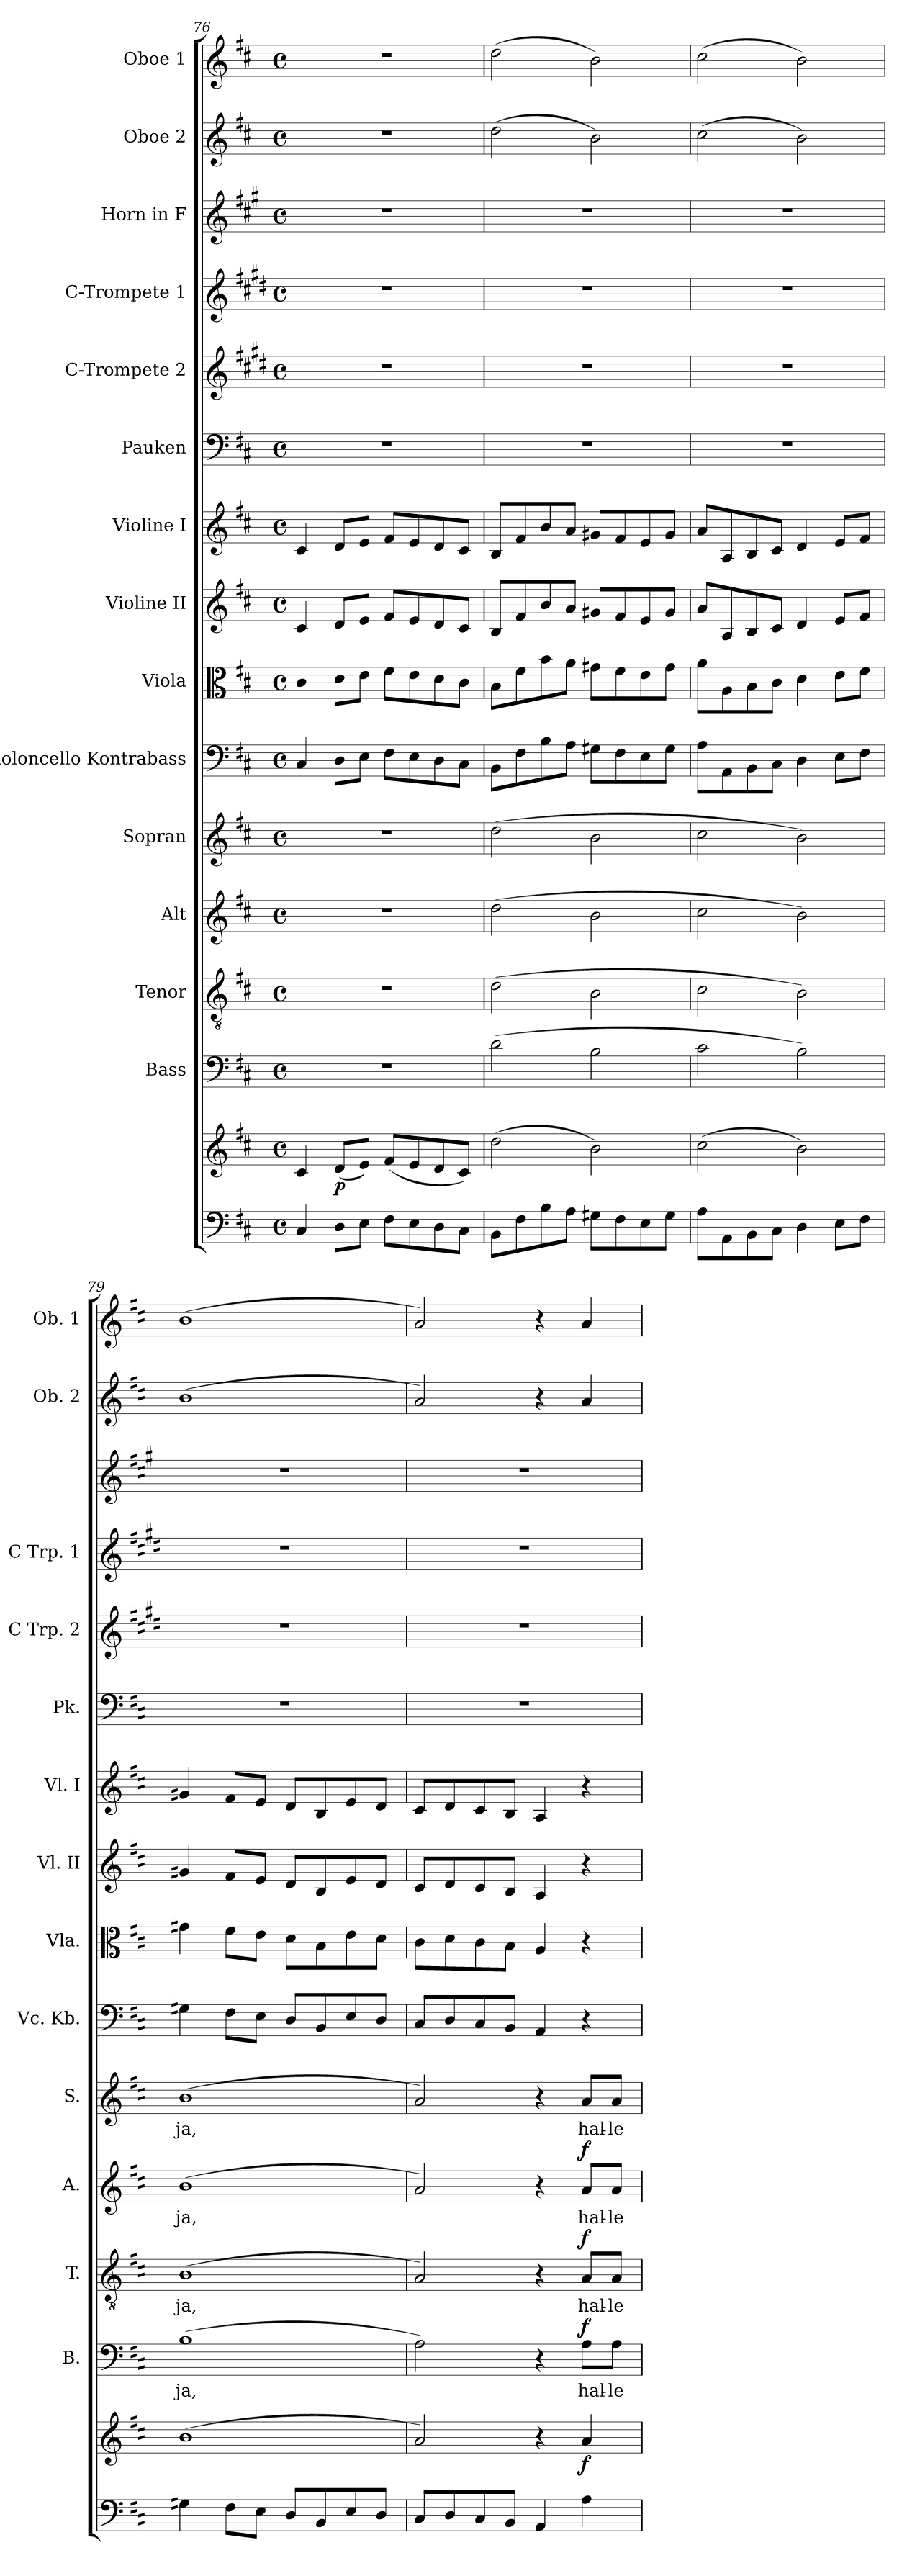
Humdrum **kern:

**kern	**kern	**dynam	**kern	**text	**dynam	**kern	**text	**dynam	**kern	**text	**dynam	**kern	**text	**kern	**kern	**kern	**kern	**kern	**kern	**kern	**kern	**kern	**kern
*part15	*part15	*part15	*part14	*part14	*part14	*part13	*part13	*part13	*part12	*part12	*part12	*part11	*part11	*part10	*part9	*part8	*part7	*part6	*part5	*part4	*part3	*part2	*part1
*staff16	*staff15	*staff15/16	*staff14	*staff14	*staff14	*staff13	*staff13	*staff13	*staff12	*staff12	*staff12	*staff11	*staff11	*staff10	*staff9	*staff8	*staff7	*staff6	*staff5	*staff4	*staff3	*staff2	*staff1
*	*	*	*I"Bass	*	*	*I"Tenor	*	*	*I"Alt	*	*	*I"Sopran	*	*I"Violoncello Kontrabass	*I"Viola	*I"Violine II	*I"Violine I	*I"Pauken	*I"C-Trompete 2	*I"C-Trompete 1	*I"Horn in F	*I"Oboe 2	*I"Oboe 1
*	*	*	*I'B.	*	*	*I'T.	*	*	*I'A.	*	*	*I'S.	*	*I'Vc. Kb.	*I'Vla.	*I'Vl. II	*I'Vl. I	*I'Pk.	*I'C Trp. 2	*I'C Trp. 1	*	*I'Ob. 2	*I'Ob. 1
*clefF4	*clefG2	*	*clefF4	*	*	*clefGv2	*	*	*clefG2	*	*	*clefG2	*	*clefF4	*clefC3	*clefG2	*clefG2	*clefF4	*clefG2	*clefG2	*clefG2	*clefG2	*clefG2
*	*	*	*	*	*	*	*	*	*	*	*	*	*	*ITrd7c12	*	*	*	*	*ITrd1c2	*ITrd1c2	*ITrd4c7	*	*
*k[f#c#]	*k[f#c#]	*	*k[f#c#]	*	*	*k[f#c#]	*	*	*k[f#c#]	*	*	*k[f#c#]	*	*k[f#c#]	*k[f#c#]	*k[f#c#]	*k[f#c#]	*k[f#c#]	*k[f#c#]	*k[f#c#]	*k[f#c#]	*k[f#c#]	*k[f#c#]
*D:	*D:	*	*D:	*	*	*D:	*	*	*D:	*	*	*D:	*	*D:	*D:	*D:	*D:	*D:	*D:	*D:	*D:	*D:	*D:
*M4/4	*M4/4	*	*M4/4	*	*	*M4/4	*	*	*M4/4	*	*	*M4/4	*	*M4/4	*M4/4	*M4/4	*M4/4	*M4/4	*M4/4	*M4/4	*M4/4	*M4/4	*M4/4
*met(c)	*met(c)	*	*met(c)	*	*	*met(c)	*	*	*met(c)	*	*	*met(c)	*	*met(c)	*met(c)	*met(c)	*met(c)	*met(c)	*met(c)	*met(c)	*met(c)	*met(c)	*met(c)
=76	=76	=76	=76	=76	=76	=76	=76	=76	=76	=76	=76	=76	=76	=76	=76	=76	=76	=76	=76	=76	=76	=76	=76
4C#/	4c#/	.	1r	.	.	1r	.	.	1r	.	.	1r	.	4CC#/	4c#\	4c#/	4c#/	1r	1r	1r	1r	1r	1r
!	!	!LO:DY:b	!	!	!	!	!	!	!	!	!	!	!	!	!	!	!	!	!	!	!	!	!
8D\L	(<8d/L	p	.	.	.	.	.	.	.	.	.	.	.	8DD\L	8d\L	8d/L	8d/L	.	.	.	.	.	.
8E\J	8e/J)	.	.	.	.	.	.	.	.	.	.	.	.	8EE\J	8e\J	8e/J	8e/J	.	.	.	.	.	.
8F#\L	(<8f#/L	.	.	.	.	.	.	.	.	.	.	.	.	8FF#\L	8f#\L	8f#/L	8f#/L	.	.	.	.	.	.
8E\	8e/	.	.	.	.	.	.	.	.	.	.	.	.	8EE\	8e\	8e/	8e/	.	.	.	.	.	.
8D\	8d/	.	.	.	.	.	.	.	.	.	.	.	.	8DD\	8d\	8d/	8d/	.	.	.	.	.	.
8C#\J	8c#/J)	.	.	.	.	.	.	.	.	.	.	.	.	8CC#\J	8c#\J	8c#/J	8c#/J	.	.	.	.	.	.
=77	=77	=77	=77	=77	=77	=77	=77	=77	=77	=77	=77	=77	=77	=77	=77	=77	=77	=77	=77	=77	=77	=77	=77
8BB\L	(>2dd\	.	(>2d\	.	.	(>2d\	.	.	(>2dd\	.	.	(>2dd\	.	8BBB\L	8B\L	8B/L	8B/L	1r	1r	1r	1r	(>2dd\	(>2dd\
8F#\	.	.	.	.	.	.	.	.	.	.	.	.	.	8FF#\	8f#\	8f#/	8f#/	.	.	.	.	.	.
8B\	.	.	.	.	.	.	.	.	.	.	.	.	.	8BB\	8b\	8b/	8b/	.	.	.	.	.	.
8A\J	.	.	.	.	.	.	.	.	.	.	.	.	.	8AA\J	8a\J	8a/J	8a/J	.	.	.	.	.	.
8G#X\L	2b\)	.	2B\	.	.	2B\	.	.	2b\	.	.	2b\	.	8GG#X\L	8g#X\L	8g#X/L	8g#X/L	.	.	.	.	2b\)	2b\)
8F#\	.	.	.	.	.	.	.	.	.	.	.	.	.	8FF#\	8f#\	8f#/	8f#/	.	.	.	.	.	.
8E\	.	.	.	.	.	.	.	.	.	.	.	.	.	8EE\	8e\	8e/	8e/	.	.	.	.	.	.
8G#\J	.	.	.	.	.	.	.	.	.	.	.	.	.	8GG#\J	8g#\J	8g#/J	8g#/J	.	.	.	.	.	.
=78	=78	=78	=78	=78	=78	=78	=78	=78	=78	=78	=78	=78	=78	=78	=78	=78	=78	=78	=78	=78	=78	=78	=78
8A\L	(>2cc#\	.	2c#\	.	.	2c#\	.	.	2cc#\	.	.	2cc#\	.	8AA\L	8a\L	8a/L	8a/L	1r	1r	1r	1r	(>2cc#\	(>2cc#\
8AA\	.	.	.	.	.	.	.	.	.	.	.	.	.	8AAA\	8A\	8A/	8A/	.	.	.	.	.	.
8BB\	.	.	.	.	.	.	.	.	.	.	.	.	.	8BBB\	8B\	8B/	8B/	.	.	.	.	.	.
8C#\J	.	.	.	.	.	.	.	.	.	.	.	.	.	8CC#\J	8c#\J	8c#/J	8c#/J	.	.	.	.	.	.
4D\	2b\)	.	2B\)	.	.	2B\)	.	.	2b\)	.	.	2b\)	.	4DD\	4d\	4d/	4d/	.	.	.	.	2b\)	2b\)
8E\L	.	.	.	.	.	.	.	.	.	.	.	.	.	8EE\L	8e\L	8e/L	8e/L	.	.	.	.	.	.
8F#\J	.	.	.	.	.	.	.	.	.	.	.	.	.	8FF#\J	8f#\J	8f#/J	8f#/J	.	.	.	.	.	.
=79	=79	=79	=79	=79	=79	=79	=79	=79	=79	=79	=79	=79	=79	=79	=79	=79	=79	=79	=79	=79	=79	=79	=79
!	!	!	!	!LO:LY:b	!	!	!LO:LY:b	!	!	!LO:LY:b	!	!	!LO:LY:b	!	!	!	!	!	!	!	!	!	!
4G#X\	(>1b	.	(>1B	-ja,	.	(>1B	-ja,	.	(>1b	-ja,	.	(>1b	-ja,	4GG#X\	4g#X\	4g#X/	4g#X/	1r	1r	1r	1r	(>1b	(>1b
8F#\L	.	.	.	.	.	.	.	.	.	.	.	.	.	8FF#\L	8f#\L	8f#/L	8f#/L	.	.	.	.	.	.
8E\J	.	.	.	.	.	.	.	.	.	.	.	.	.	8EE\J	8e\J	8e/J	8e/J	.	.	.	.	.	.
8D/L	.	.	.	.	.	.	.	.	.	.	.	.	.	8DD/L	8d\L	8d/L	8d/L	.	.	.	.	.	.
8BB/	.	.	.	.	.	.	.	.	.	.	.	.	.	8BBB/	8B\	8B/	8B/	.	.	.	.	.	.
8E/	.	.	.	.	.	.	.	.	.	.	.	.	.	8EE/	8e\	8e/	8e/	.	.	.	.	.	.
8D/J	.	.	.	.	.	.	.	.	.	.	.	.	.	8DD/J	8d\J	8d/J	8d/J	.	.	.	.	.	.
=80	=80	=80	=80	=80	=80	=80	=80	=80	=80	=80	=80	=80	=80	=80	=80	=80	=80	=80	=80	=80	=80	=80	=80
8C#/L	2a/)	.	2A\)	.	.	2A/)	.	.	2a/)	.	.	2a/)	.	8CC#/L	8c#\L	8c#/L	8c#/L	1r	1r	1r	1r	2a/)	2a/)
8D/	.	.	.	.	.	.	.	.	.	.	.	.	.	8DD/	8d\	8d/	8d/	.	.	.	.	.	.
8C#/	.	.	.	.	.	.	.	.	.	.	.	.	.	8CC#/	8c#\	8c#/	8c#/	.	.	.	.	.	.
8BB/J	.	.	.	.	.	.	.	.	.	.	.	.	.	8BBB/J	8B\J	8B/J	8B/J	.	.	.	.	.	.
4AA/	4r	.	4r	.	.	4r	.	.	4r	.	.	4r	.	4AAA/	4A/	4A/	4A/	.	.	.	.	4r	4r
!	!	!LO:DY:b	!	!LO:LY:b	!LO:DY:a	!	!LO:LY:b	!LO:DY:a	!	!LO:LY:b	!LO:DY:a	!	!LO:LY:b	!	!	!	!	!	!	!	!	!	!
4A\	4a/	f	8A\L	hal-	f	8A/L	hal-	f	8a/L	hal-	f	8a/L	hal-	4r	4r	4r	4r	.	.	.	.	4a/	4a/
!	!	!	!	!LO:LY:b	!	!	!LO:LY:b	!	!	!LO:LY:b	!	!	!LO:LY:b	!	!	!	!	!	!	!	!	!	!
.	.	.	8A\J	-le-	.	8A/J	-le-	.	8a/J	-le-	.	8a/J	-le-	.	.	.	.	.	.	.	.	.	.
=	=	=	=	=	=	=	=	=	=	=	=	=	=	=	=	=	=	=	=	=	=	=	=
*-	*-	*-	*-	*-	*-	*-	*-	*-	*-	*-	*-	*-	*-	*-	*-	*-	*-	*-	*-	*-	*-	*-	*-
